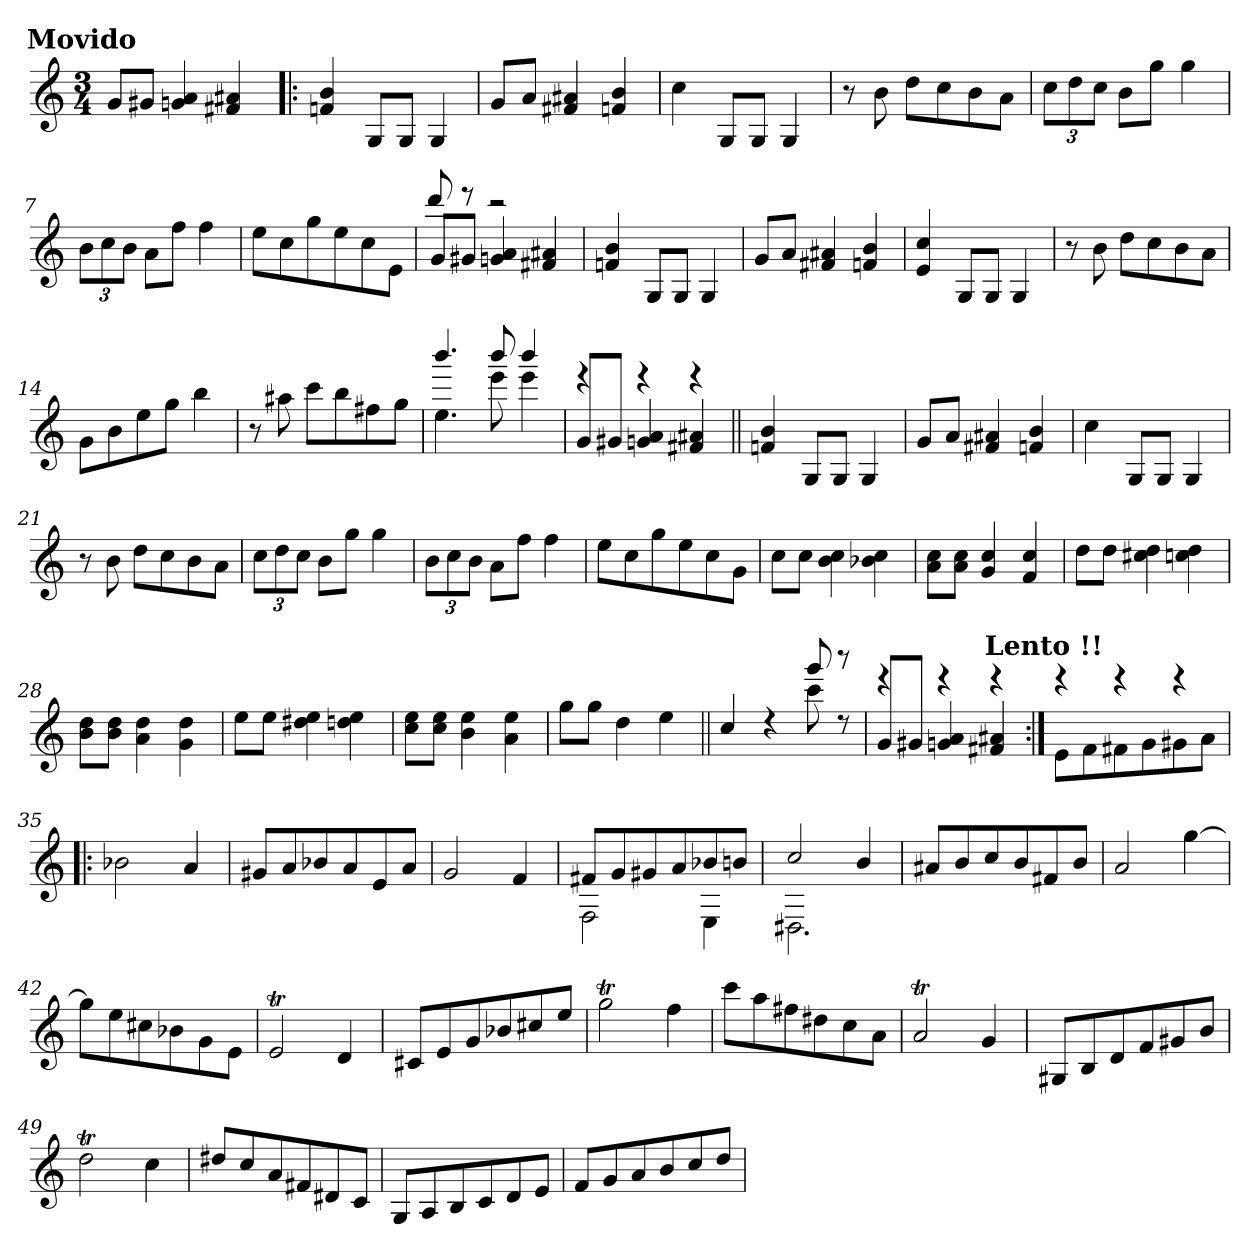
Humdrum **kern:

**kern
*part1
*staff1
*clefG2
*k[]
*C:
*M3/4
!!LO:REH:place=s1:a:Bi:enc=none:t=Movido
=1
8g/L
8g#X/J
4gn/ 4a/
4f#X/ 4a#X/
=2!|:
4fn/ 4b/
8G/L
8G/J
4G/
=3
8g/L
8a/J
4f#X/ 4a#X/
4fn/ 4b/
=4
4cc\
8G/L
8G/J
4G/
=5
8r
8b\
8dd\L
8cc\
8b\
8a\J
!!LO:LB:g=z
=6
12cc\L
12dd\
12cc\J
8b\L
8gg\J
4gg\
=7
12b\L
12cc\
12b\J
8a\L
8ff\J
4ff\
=8
8ee\L
8cc\
8gg\
8ee\
8cc\
8e\J
=9
*^
8g/L	8ddd!/
8g#X/J	8reee
4gn/ 4a/	2rddd
4f#X/ 4a#X/	.
*v	*v
=10
4fn/ 4b/
8G/L
8G/J
4G/
=11
8g/L
8a/J
4f#X/ 4a#X/
4fn/ 4b/
!!LO:LB:g=z
=12
4e/ 4cc/
8G/L
8G/J
4G/
=13
8r
8b\
8dd\L
8cc\
8b\
8a\J
=14
8g\L
8b\
8ee\
8gg\J
4bb\
=15
8r
8aa#X\
8ccc\L
8bb\
8ff#X\
8gg\J
=16
*^
4.ee\	4.bbb!/
8eee\	8bbb!/
4eee\	4bbb!/
!!LO:LB:g=z	!!
=17	=17
8g/L	4reee
8g#X/J	.
4gn/ 4a/	4reee
4f#X/ 4a#X/	4reee
*v	*v
=18||
4fn/ 4b/
8G/L
8G/J
4G/
=19
8g/L
8a/J
4f#X/ 4a#X/
4fn/ 4b/
=20
4cc\
8G/L
8G/J
4G/
=21
8r
8b\
8dd\L
8cc\
8b\
8a\J
=22
12cc\L
12dd\
12cc\J
8b\L
8gg\J
4gg\
!!LO:LB:g=z
=23
12b\L
12cc\
12b\J
8a\L
8ff\J
4ff\
=24
8ee\L
8cc\
8gg\
8ee\
8cc\
8g\J
=25
8cc\L
8cc\J
4b\ 4cc\
4b-X\ 4cc\
=26
8a\ 8cc\L
8a\ 8cc\J
4g/ 4cc/
4f/ 4cc/
=27
8dd\L
8dd\J
4cc#X\ 4dd\
4ccn\ 4dd\
!!LO:LB:g=z
=28
8b\ 8dd\L
8b\ 8dd\J
4a\ 4dd\
4g\ 4dd\
=29
8ee\L
8ee\J
4dd#X\ 4ee\
4ddn\ 4ee\
=30
8cc\ 8ee\L
8cc\ 8ee\J
4b\ 4ee\
4a\ 4ee\
=31
8gg\L
8gg\J
4dd\
4ee\
=32||
*^
4cc/	2ryy
4rdd	.
8ccc\	8ggg!/
8rdd	8raaa
=33	=33
8g/L	4rddd
8g#X/J	.
4gn/ 4a/	4rddd
4f#X/ 4a#X/	4rddd
!!LO:LB:g=z	!!
!!LO:REH:place=s1:a:Bi:enc=none:t=Lento	!!
=34:|!	=34:|!
8e\L	4rddd
8f\	.
8f#X\	4rddd
8g\	.
8g#X\	4rddd
8a\J	.
*v	*v
=35!|:
2b-X\
4a/
=36
8g#X/L
8a/
8b-X/
8a/
8e/
8a/J
=37
2g/
4f/
=38
*^
8f#X/L	2F\
8g/	.
8g#X/	.
8a/	.
8b-X/	4E\
8bn/J	.
!!LO:LB:g=z	!!
=39	=39
2cc/	2.D#X\
4b/	.
*v	*v
=40
8a#X/L
8b/
8cc/
8b/
8f#X/
8b/J
=41
2a/
[4gg\
=42
8gg\L]
8ee\
8cc#X\
8b-X\
8g\
8e\J
=43
2et/
4d/
!!LO:LB:g=z
=44
8c#X/L
8e/
8g/
8b-X/
8cc#X/
8ee/J
=45
2ggT\
4ff\
=46
8ccc\L
8aa\
8ff#X\
8dd#X\
8cc\
8a\J
=47
2aT/
4g/
=48
8G#X/L
8B/
8d/
8f/
8g#X/
8b/J
!!LO:LB:g=z
=49
2ddT\
4cc\
=50
8dd#X/L
8cc/
8a/
8f#X/
8d#X/
8c/J
=51
8G/L
8A/
8B/
8c/
8d/
8e/J
=52
8f/L
8g/
8a/
8b/
8cc/
8dd/J
=
*-
